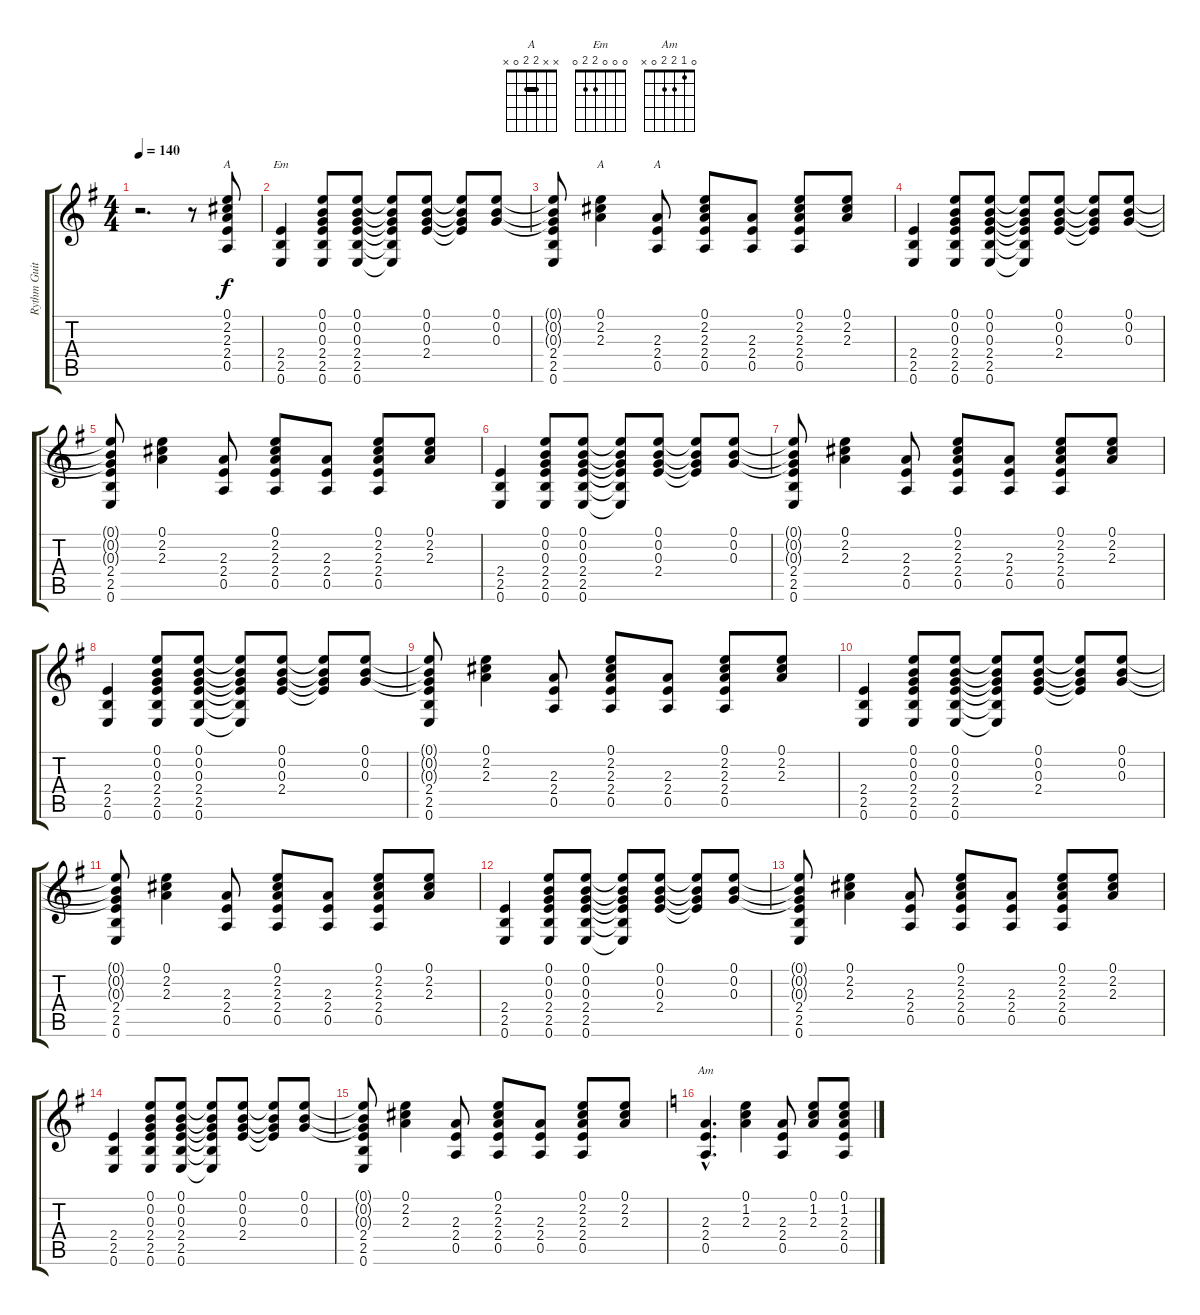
\track ("Rythm Guitar" "Rythm Guit") {instrument acousticguitarnylon}
\staff {score tabs}
\tuning (E4 B3 G3 D3 A2 E2) {hide}
\chord ("A" 0 2 2 2 0 x)
\chord ("Em" 0 0 0 2 2 0)
\chord ("A" 0 2 2 x x x)
\chord ("A" x x 2 2 0 x) {barre 2}
\chord ("Am" 0 1 2 2 0 x)
\ts (4 4)
\tempo 140
\clef g2
\ks g
r.2{d dy f instrument acousticguitarnylon} r.8 (0.1 2.2 2.3 2.4 0.5).8{ch "A"} |
(2.4 2.5 0.6).4{ch "Em"} (0.1 0.2 0.3 2.4 2.5 0.6).8 (0.1 0.2 0.3 2.4 2.5 0.6).8 (0.1{t} 0.2{t} 0.3{t} 2.4{t} 2.5{t} 0.6{t}).8 (0.1 0.2 0.3 2.4).8 (0.1{t} 0.2{t} 0.3{t} 2.4{t}).8 (0.1 0.2 0.3).8 |
(0.1{t} 0.2{t} 0.3{t} 2.4 2.5 0.6).8 (0.1 2.2 2.3).4{ch "A"} (2.3 2.4 0.5).8{ch "A"} (0.1 2.2 2.3 2.4 0.5).8 (2.3 2.4 0.5).8 (0.1 2.2 2.3 2.4 0.5).8 (0.1 2.2 2.3).8 |
(2.4 2.5 0.6).4 (0.1 0.2 0.3 2.4 2.5 0.6).8 (0.1 0.2 0.3 2.4 2.5 0.6).8 (0.1{t} 0.2{t} 0.3{t} 2.4{t} 2.5{t} 0.6{t}).8 (0.1 0.2 0.3 2.4).8 (0.1{t} 0.2{t} 0.3{t} 2.4{t}).8 (0.1 0.2 0.3).8 |
(0.1{t} 0.2{t} 0.3{t} 2.4 2.5 0.6).8 (0.1 2.2 2.3).4 (2.3 2.4 0.5).8 (0.1 2.2 2.3 2.4 0.5).8 (2.3 2.4 0.5).8 (0.1 2.2 2.3 2.4 0.5).8 (0.1 2.2 2.3).8 |
(2.4 2.5 0.6).4 (0.1 0.2 0.3 2.4 2.5 0.6).8 (0.1 0.2 0.3 2.4 2.5 0.6).8 (0.1{t} 0.2{t} 0.3{t} 2.4{t} 2.5{t} 0.6{t}).8 (0.1 0.2 0.3 2.4).8 (0.1{t} 0.2{t} 0.3{t} 2.4{t}).8 (0.1 0.2 0.3).8 |
(0.1{t} 0.2{t} 0.3{t} 2.4 2.5 0.6).8 (0.1 2.2 2.3).4 (2.3 2.4 0.5).8 (0.1 2.2 2.3 2.4 0.5).8 (2.3 2.4 0.5).8 (0.1 2.2 2.3 2.4 0.5).8 (0.1 2.2 2.3).8 |
(2.4 2.5 0.6).4 (0.1 0.2 0.3 2.4 2.5 0.6).8 (0.1 0.2 0.3 2.4 2.5 0.6).8 (0.1{t} 0.2{t} 0.3{t} 2.4{t} 2.5{t} 0.6{t}).8 (0.1 0.2 0.3 2.4).8 (0.1{t} 0.2{t} 0.3{t} 2.4{t}).8 (0.1 0.2 0.3).8 |
(0.1{t} 0.2{t} 0.3{t} 2.4 2.5 0.6).8 (0.1 2.2 2.3).4 (2.3 2.4 0.5).8 (0.1 2.2 2.3 2.4 0.5).8 (2.3 2.4 0.5).8 (0.1 2.2 2.3 2.4 0.5).8 (0.1 2.2 2.3).8 |
(2.4 2.5 0.6).4 (0.1 0.2 0.3 2.4 2.5 0.6).8 (0.1 0.2 0.3 2.4 2.5 0.6).8 (0.1{t} 0.2{t} 0.3{t} 2.4{t} 2.5{t} 0.6{t}).8 (0.1 0.2 0.3 2.4).8 (0.1{t} 0.2{t} 0.3{t} 2.4{t}).8 (0.1 0.2 0.3).8 |
(0.1{t} 0.2{t} 0.3{t} 2.4 2.5 0.6).8 (0.1 2.2 2.3).4 (2.3 2.4 0.5).8 (0.1 2.2 2.3 2.4 0.5).8 (2.3 2.4 0.5).8 (0.1 2.2 2.3 2.4 0.5).8 (0.1 2.2 2.3).8 |
(2.4 2.5 0.6).4 (0.1 0.2 0.3 2.4 2.5 0.6).8 (0.1 0.2 0.3 2.4 2.5 0.6).8 (0.1{t} 0.2{t} 0.3{t} 2.4{t} 2.5{t} 0.6{t}).8 (0.1 0.2 0.3 2.4).8 (0.1{t} 0.2{t} 0.3{t} 2.4{t}).8 (0.1 0.2 0.3).8 |
(0.1{t} 0.2{t} 0.3{t} 2.4 2.5 0.6).8 (0.1 2.2 2.3).4 (2.3 2.4 0.5).8 (0.1 2.2 2.3 2.4 0.5).8 (2.3 2.4 0.5).8 (0.1 2.2 2.3 2.4 0.5).8 (0.1 2.2 2.3).8 |
(2.4 2.5 0.6).4 (0.1 0.2 0.3 2.4 2.5 0.6).8 (0.1 0.2 0.3 2.4 2.5 0.6).8 (0.1{t} 0.2{t} 0.3{t} 2.4{t} 2.5{t} 0.6{t}).8 (0.1 0.2 0.3 2.4).8 (0.1{t} 0.2{t} 0.3{t} 2.4{t}).8 (0.1 0.2 0.3).8 |
(0.1{t} 0.2{t} 0.3{t} 2.4 2.5 0.6).8 (0.1 2.2 2.3).4 (2.3 2.4 0.5).8 (0.1 2.2 2.3 2.4 0.5).8 (2.3 2.4 0.5).8 (0.1 2.2 2.3 2.4 0.5).8 (0.1 2.2 2.3).8 |
\ks c
(2.3{hac} 2.4{hac} 0.5{hac}).4{d ch "Am"} (0.1 1.2 2.3).4 (2.3 2.4 0.5).8 (0.1 1.2 2.3).8 (0.1 1.2 2.3 2.4 0.5).8
